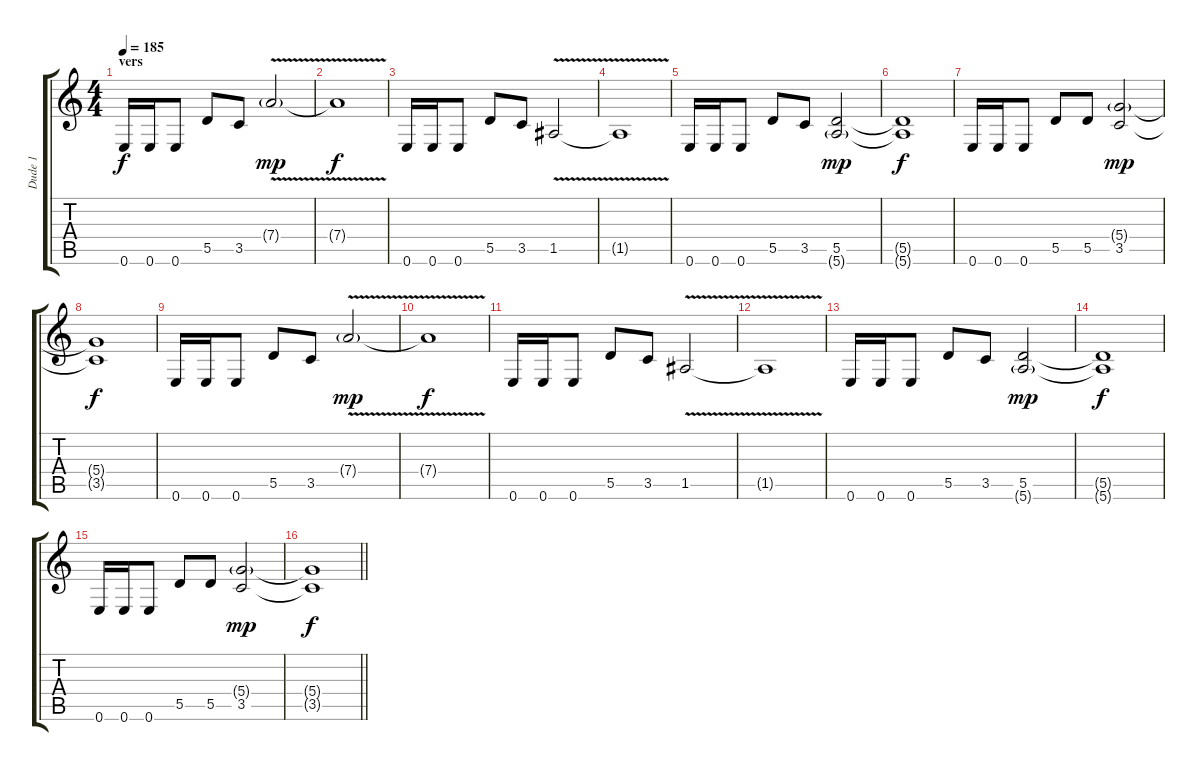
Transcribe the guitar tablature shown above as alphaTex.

\track ("Dude 1" "Dude 1") {instrument distortionguitar}
\staff {score tabs}
\tuning (E4 B3 G3 D3 A2 E2) {hide}
\ts (4 4)
\section ("" "vers")
\tempo 185
\clef g2
\ks c
0.6.16{dy f} 0.6.16 0.6.8 5.5.8 3.5.8 7.4{v g}.2{dy mp} |
7.4{t}.1{dy f} |
0.6.16 0.6.16 0.6.8 5.5.8 3.5.8 1.5{v}.2 |
1.5{t}.1 |
0.6.16 0.6.16 0.6.8 5.5.8 3.5.8 (5.5 5.6{g}).2{dy mp} |
(5.5{t} 5.6{t}).1{dy f} |
0.6.16 0.6.16 0.6.8 5.5.8 5.5.8 (5.4{g} 3.5).2{dy mp} |
(5.4{t} 3.5{t}).1{dy f} |
0.6.16 0.6.16 0.6.8 5.5.8 3.5.8 7.4{v g}.2{dy mp} |
7.4{t}.1{dy f} |
0.6.16 0.6.16 0.6.8 5.5.8 3.5.8 1.5{v}.2 |
1.5{t}.1 |
0.6.16 0.6.16 0.6.8 5.5.8 3.5.8 (5.5 5.6{g}).2{dy mp} |
(5.5{t} 5.6{t}).1{dy f} |
0.6.16 0.6.16 0.6.8 5.5.8 5.5.8 (5.4{g} 3.5).2{dy mp} |
\barLineRight lightlight
(5.4{t} 3.5{t}).1{dy f}
